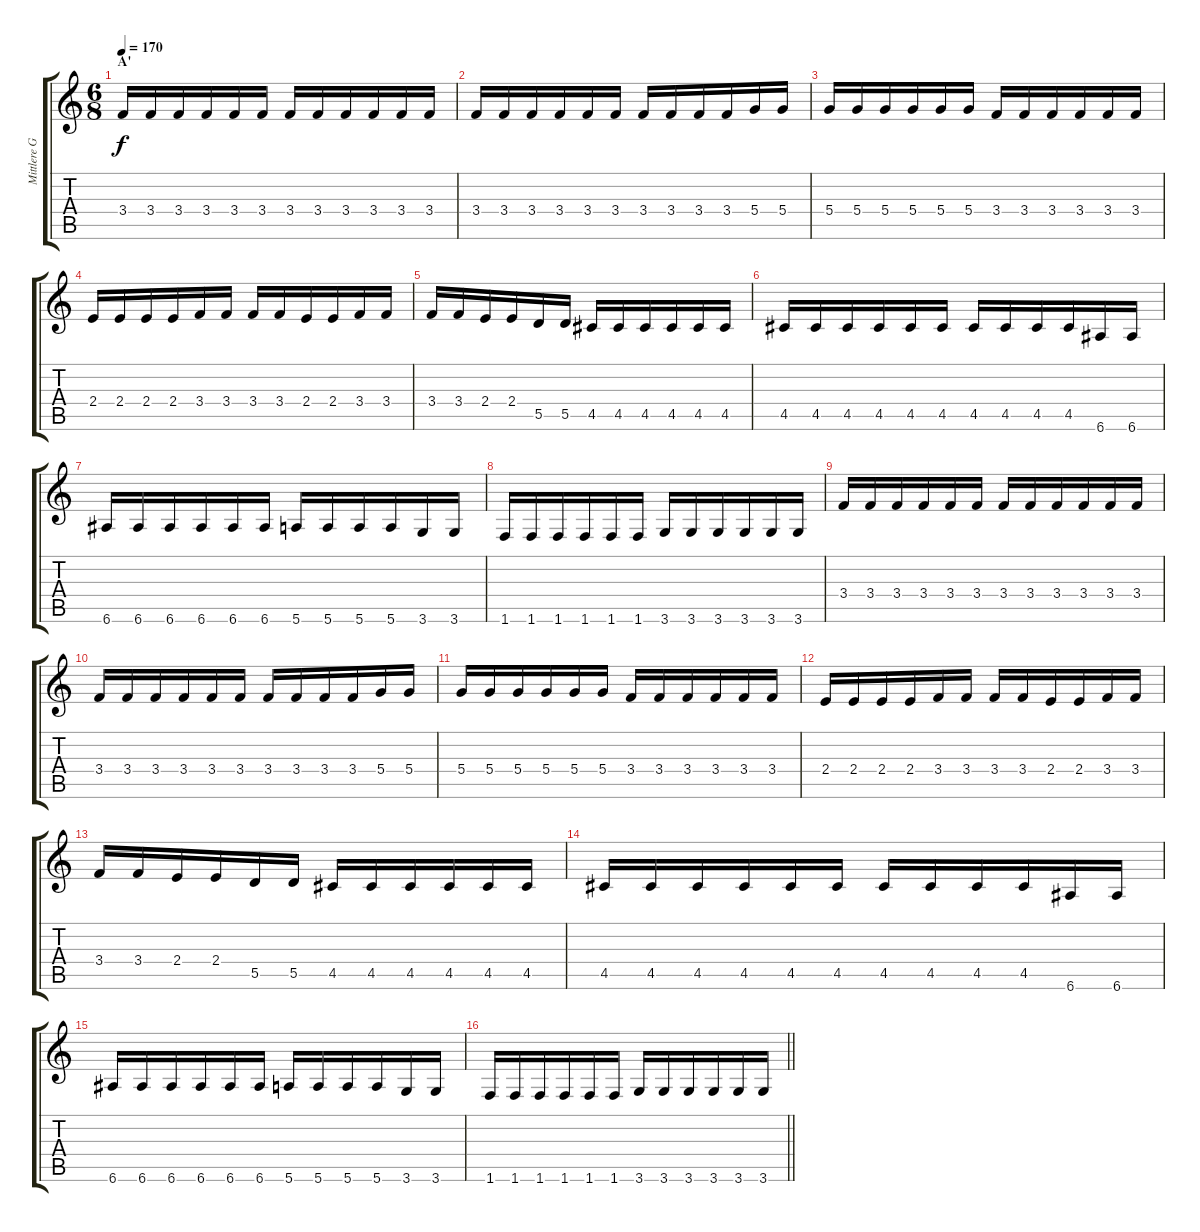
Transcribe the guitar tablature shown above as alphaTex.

\track ("Mittlere Gitarre" "Mittlere G") {instrument overdrivenguitar}
\staff {score tabs}
\tuning (E4 B3 G3 D3 A2 E2) {hide}
\ts (6 8)
\section ("" "A'")
\tempo 170
\clef g2
\ks c
3.4.16{dy f} 3.4.16 3.4.16 3.4.16 3.4.16 3.4.16 3.4.16 3.4.16 3.4.16 3.4.16 3.4.16 3.4.16 |
3.4.16 3.4.16 3.4.16 3.4.16 3.4.16 3.4.16 3.4.16 3.4.16 3.4.16 3.4.16 5.4.16 5.4.16 |
5.4.16 5.4.16 5.4.16 5.4.16 5.4.16 5.4.16 3.4.16 3.4.16 3.4.16 3.4.16 3.4.16 3.4.16 |
2.4.16 2.4.16 2.4.16 2.4.16 3.4.16 3.4.16 3.4.16 3.4.16 2.4.16 2.4.16 3.4.16 3.4.16 |
3.4.16 3.4.16 2.4.16 2.4.16 5.5.16 5.5.16 4.5.16 4.5.16 4.5.16 4.5.16 4.5.16 4.5.16 |
4.5.16 4.5.16 4.5.16 4.5.16 4.5.16 4.5.16 4.5.16 4.5.16 4.5.16 4.5.16 6.6.16 6.6.16 |
6.6.16 6.6.16 6.6.16 6.6.16 6.6.16 6.6.16 5.6.16 5.6.16 5.6.16 5.6.16 3.6.16 3.6.16 |
1.6.16 1.6.16 1.6.16 1.6.16 1.6.16 1.6.16 3.6.16 3.6.16 3.6.16 3.6.16 3.6.16 3.6.16 |
3.4.16 3.4.16 3.4.16 3.4.16 3.4.16 3.4.16 3.4.16 3.4.16 3.4.16 3.4.16 3.4.16 3.4.16 |
3.4.16 3.4.16 3.4.16 3.4.16 3.4.16 3.4.16 3.4.16 3.4.16 3.4.16 3.4.16 5.4.16 5.4.16 |
5.4.16 5.4.16 5.4.16 5.4.16 5.4.16 5.4.16 3.4.16 3.4.16 3.4.16 3.4.16 3.4.16 3.4.16 |
2.4.16 2.4.16 2.4.16 2.4.16 3.4.16 3.4.16 3.4.16 3.4.16 2.4.16 2.4.16 3.4.16 3.4.16 |
3.4.16 3.4.16 2.4.16 2.4.16 5.5.16 5.5.16 4.5.16 4.5.16 4.5.16 4.5.16 4.5.16 4.5.16 |
4.5.16 4.5.16 4.5.16 4.5.16 4.5.16 4.5.16 4.5.16 4.5.16 4.5.16 4.5.16 6.6.16 6.6.16 |
6.6.16 6.6.16 6.6.16 6.6.16 6.6.16 6.6.16 5.6.16 5.6.16 5.6.16 5.6.16 3.6.16 3.6.16 |
\barLineRight lightlight
1.6.16 1.6.16 1.6.16 1.6.16 1.6.16 1.6.16 3.6.16 3.6.16 3.6.16 3.6.16 3.6.16 3.6.16
